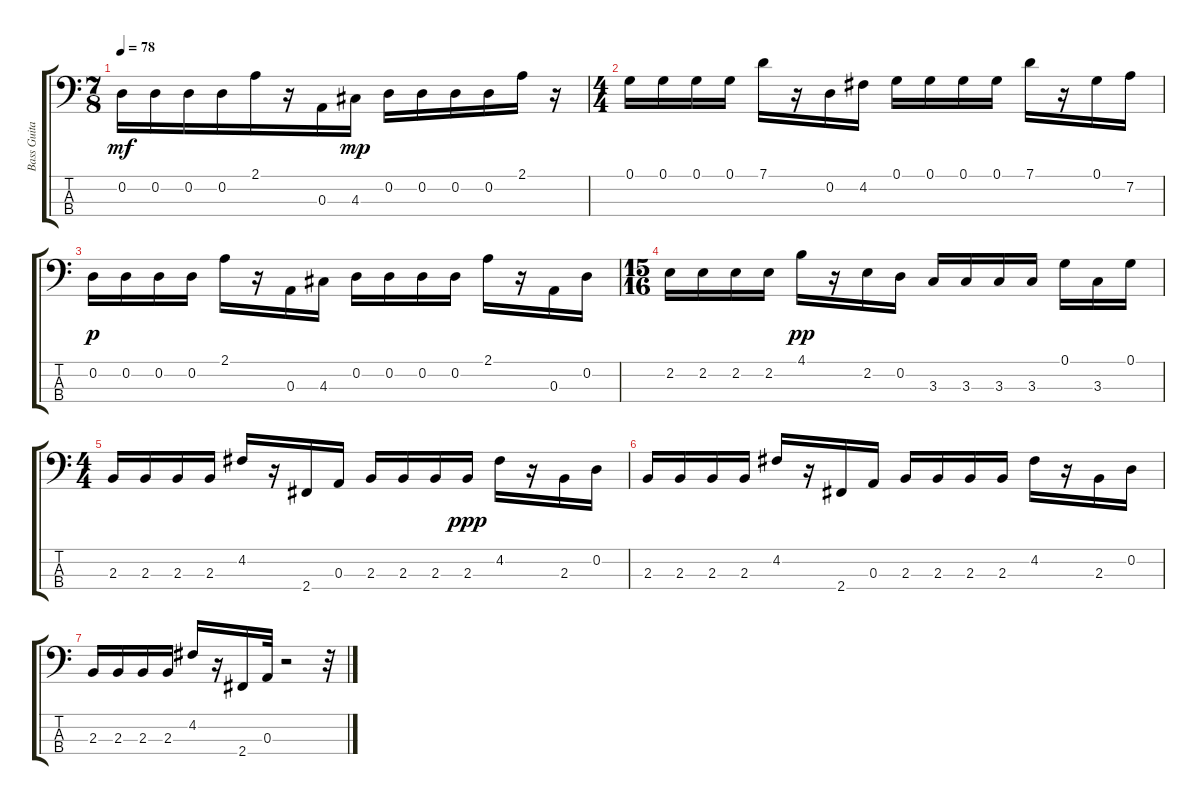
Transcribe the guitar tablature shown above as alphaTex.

\track ("Bass Guitar" "Bass Guita") {instrument fretlessbass}
\staff {score tabs}
\tuning (G2 D2 A1 E1) {hide}
\ts (7 8)
\tempo 78
\clef f4
\ks c
0.2.16{dy mf} 0.2.16 0.2.16 0.2.16 2.1.16 r.16 0.3.16 4.3.16{dy mp} 0.2.16 0.2.16 0.2.16 0.2.16 2.1.16 r.16 |
\ts (4 4)
0.1.16 0.1.16 0.1.16 0.1.16 7.1.16 r.16 0.2.16 4.2.16 0.1.16 0.1.16 0.1.16 0.1.16 7.1.16 r.16 0.1.16 7.2.16 |
0.2.16{dy p} 0.2.16 0.2.16 0.2.16 2.1.16 r.16 0.3.16 4.3.16 0.2.16 0.2.16 0.2.16 0.2.16 2.1.16 r.16 0.3.16 0.2.16 |
\ts (15 16)
2.2.16 2.2.16 2.2.16 2.2.16 4.1.16{dy pp} r.16 2.2.16 0.2.16 3.3.16 3.3.16 3.3.16 3.3.16 0.1.16 3.3.16 0.1.16 |
\ts (4 4)
2.3.16 2.3.16 2.3.16 2.3.16 4.2.16 r.16 2.4.16 0.3.16 2.3.16 2.3.16 2.3.16 2.3.16{dy ppp} 4.2.16 r.16 2.3.16 0.2.16 |
2.3.16 2.3.16 2.3.16 2.3.16 4.2.16 r.16 2.4.16 0.3.16 2.3.16 2.3.16 2.3.16 2.3.16 4.2.16 r.16 2.3.16 0.2.16 |
2.3.16 2.3.16 2.3.16 2.3.16 4.2.16 r.16 2.4.16 0.3.32 r.2 r.32
